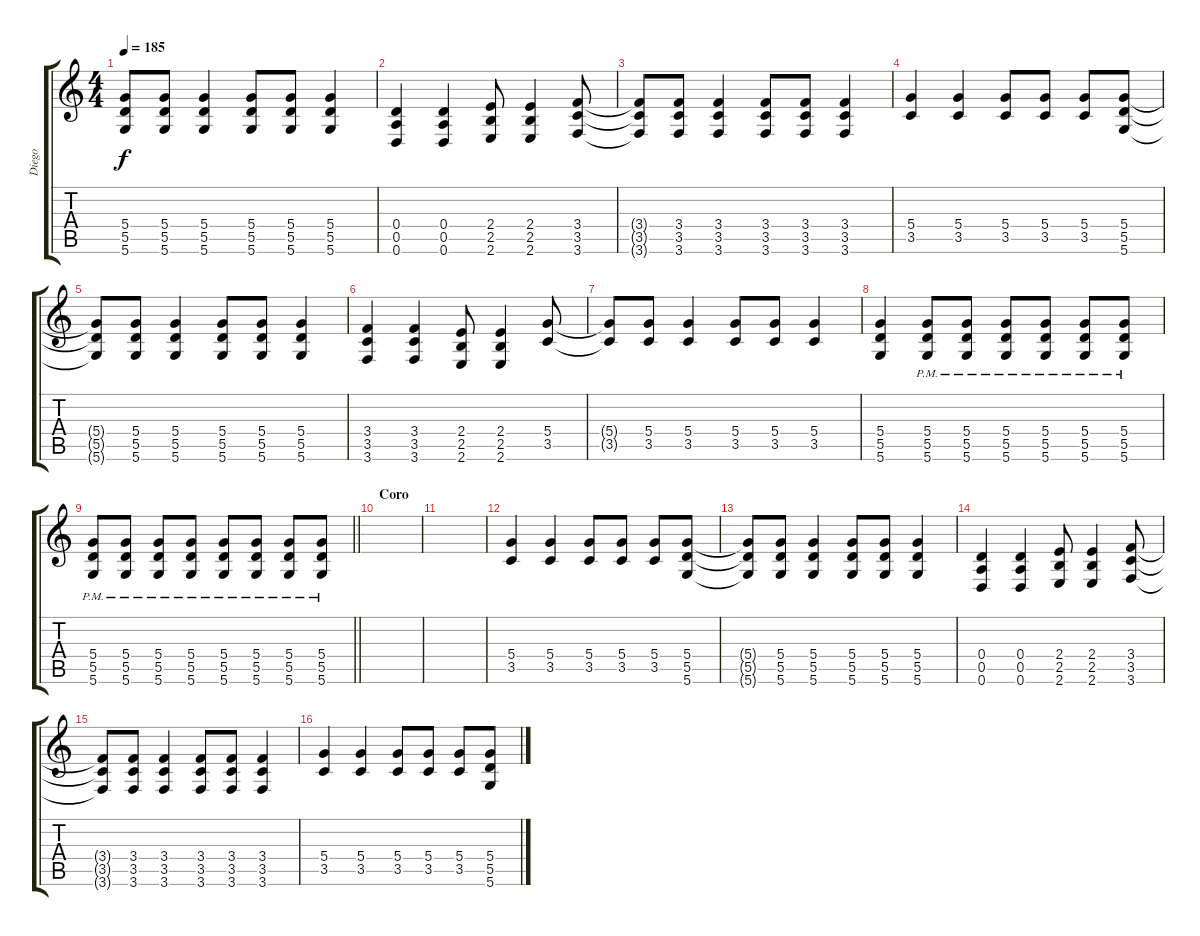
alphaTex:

\track ("Diego" "Diego") {instrument distortionguitar}
\staff {score tabs}
\tuning (E4 B3 G3 D3 A2 D2) {hide}
\ts (4 4)
\tempo 185
\clef g2
\ks c
(5.4{t} 5.5{t} 5.6{t}).8{dy f} (5.4 5.5 5.6).8 (5.4 5.5 5.6).4 (5.4 5.5 5.6).8 (5.4 5.5 5.6).8 (5.4 5.5 5.6).4 |
(0.4 0.5 0.6).4 (0.4 0.5 0.6).4 (2.4 2.5 2.6).8 (2.4 2.5 2.6).4 (3.4 3.5 3.6).8 |
(3.4{t} 3.5{t} 3.6{t}).8 (3.4 3.5 3.6).8 (3.4 3.5 3.6).4 (3.4 3.5 3.6).8 (3.4 3.5 3.6).8 (3.4 3.5 3.6).4 |
(5.4 3.5).4 (5.4 3.5).4 (5.4 3.5).8 (5.4 3.5).8 (5.4 3.5).8 (5.4 5.5 5.6).8 |
(5.4{t} 5.5{t} 5.6{t}).8 (5.4 5.5 5.6).8 (5.4 5.5 5.6).4 (5.4 5.5 5.6).8 (5.4 5.5 5.6).8 (5.4 5.5 5.6).4 |
(3.4 3.5 3.6).4 (3.4 3.5 3.6).4 (2.4 2.5 2.6).8 (2.4 2.5 2.6).4 (5.4 3.5).8 |
(5.4{t} 3.5{t}).8 (5.4 3.5).8 (5.4 3.5).4 (5.4 3.5).8 (5.4 3.5).8 (5.4 3.5).4 |
(5.4 5.5 5.6).4 (5.4{pm} 5.5{pm} 5.6{pm}).8 (5.4{pm} 5.5{pm} 5.6{pm}).8 (5.4{pm} 5.5{pm} 5.6{pm}).8 (5.4{pm} 5.5{pm} 5.6{pm}).8 (5.4{pm} 5.5{pm} 5.6{pm}).8 (5.4{pm} 5.5{pm} 5.6{pm}).8 |
\barLineRight lightlight
(5.4{pm} 5.5{pm} 5.6{pm}).8 (5.4{pm} 5.5{pm} 5.6{pm}).8 (5.4{pm} 5.5{pm} 5.6{pm}).8 (5.4{pm} 5.5{pm} 5.6{pm}).8 (5.4{pm} 5.5{pm} 5.6{pm}).8 (5.4{pm} 5.5{pm} 5.6{pm}).8 (5.4{pm} 5.5{pm} 5.6{pm}).8 (5.4{pm} 5.5{pm} 5.6{pm}).8 |
\section ("" "Coro")
|
|
(5.4 3.5).4 (5.4 3.5).4 (5.4 3.5).8 (5.4 3.5).8 (5.4 3.5).8 (5.4 5.5 5.6).8 |
(5.4{t} 5.5{t} 5.6{t}).8 (5.4 5.5 5.6).8 (5.4 5.5 5.6).4 (5.4 5.5 5.6).8 (5.4 5.5 5.6).8 (5.4 5.5 5.6).4 |
(0.4 0.5 0.6).4 (0.4 0.5 0.6).4 (2.4 2.5 2.6).8 (2.4 2.5 2.6).4 (3.4 3.5 3.6).8 |
(3.4{t} 3.5{t} 3.6{t}).8 (3.4 3.5 3.6).8 (3.4 3.5 3.6).4 (3.4 3.5 3.6).8 (3.4 3.5 3.6).8 (3.4 3.5 3.6).4 |
(5.4 3.5).4 (5.4 3.5).4 (5.4 3.5).8 (5.4 3.5).8 (5.4 3.5).8 (5.4 5.5 5.6).8
